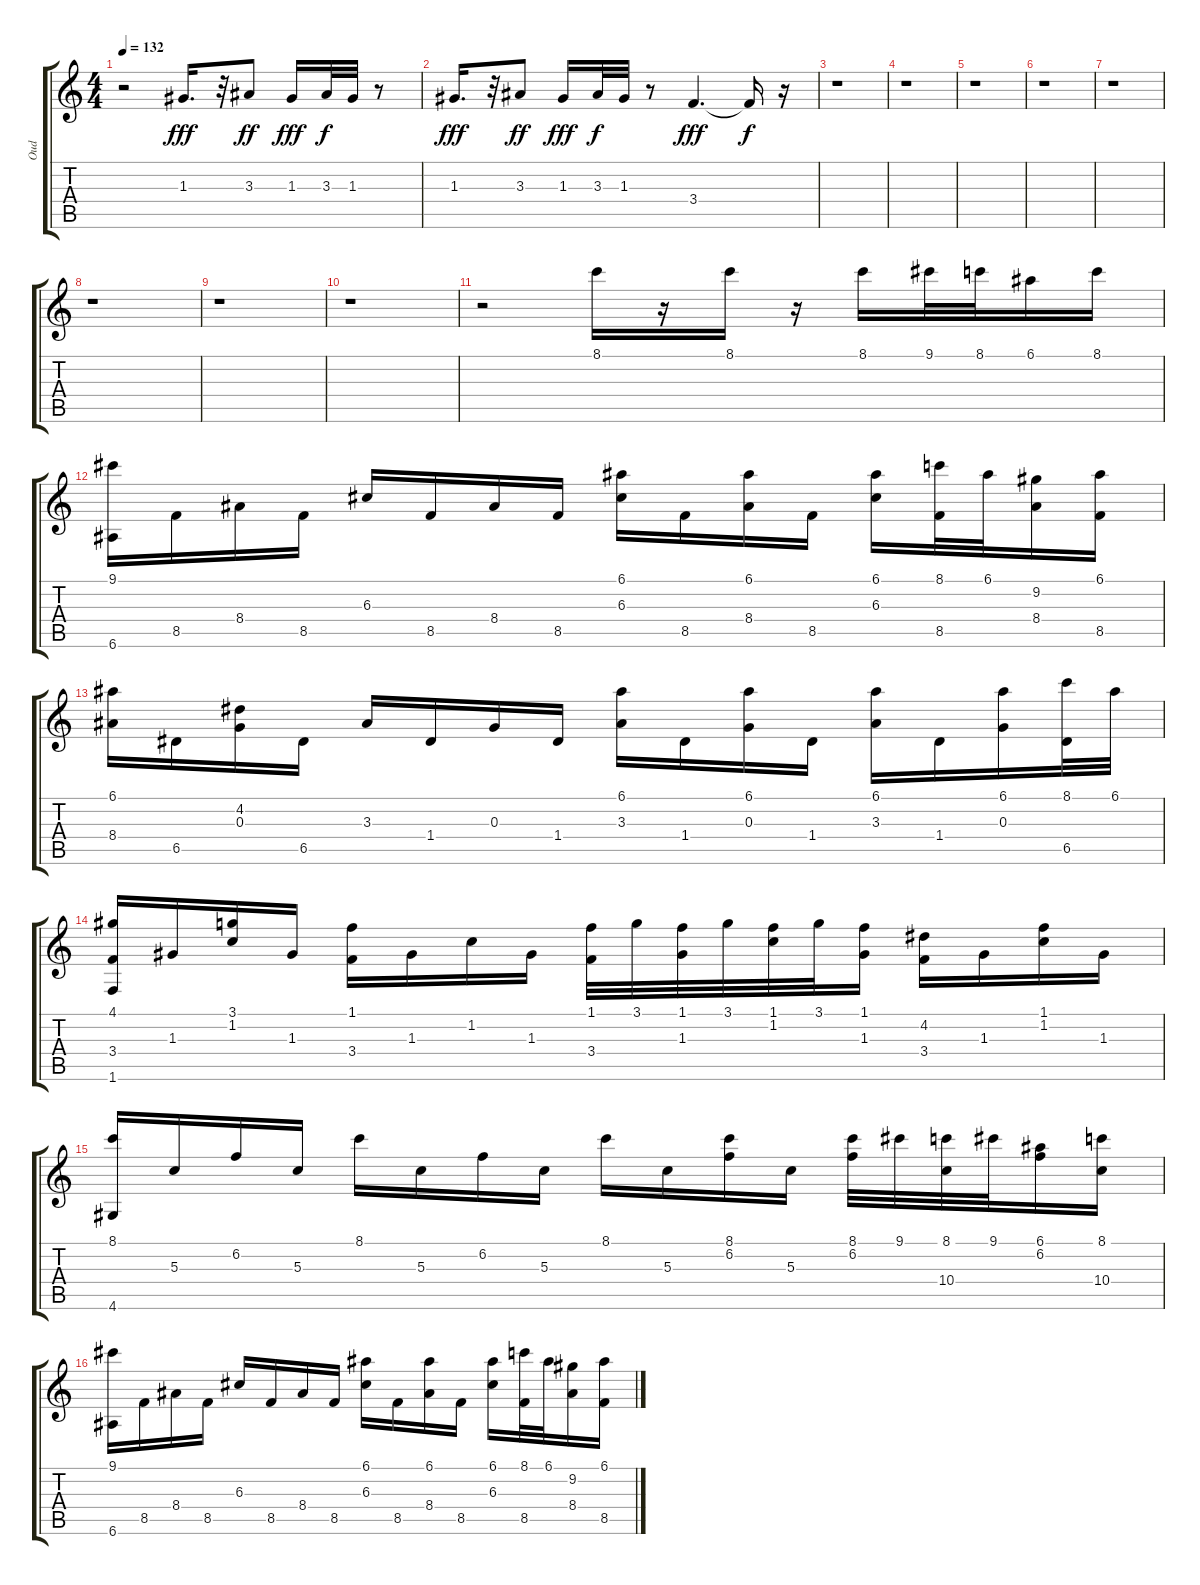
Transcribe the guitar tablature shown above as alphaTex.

\track ("Oud" "Oud") {instrument banjo}
\staff {score tabs}
\tuning (E4 B3 G3 D3 A2 E2) {hide}
\displaytranspose 12
\ts (4 4)
\tempo 132
\clef g2
\ks c
r.2{dy f} 1.3.16{d dy fff} r.32 3.3.8{dy ff} 1.3.16{dy fff} 3.3.32{dy f} 1.3.32 r.8 |
1.3.16{d dy fff} r.32 3.3.8{dy ff} 1.3.16{dy fff} 3.3.32{dy f} 1.3.32 r.8 3.4.4{d dy fff} 3.4{t}.16{dy f} r.16 |
r.1 |
r.1 |
r.1 |
r.1 |
r.1 |
r.1 |
r.1 |
r.1 |
r.2 8.1.16 r.16 8.1.16 r.16 8.1.16 9.1.32 8.1.32 6.1.16 8.1.16 |
(9.1 6.6).16 8.5.16 8.4.16 8.5.16 6.3.16 8.5.16 8.4.16 8.5.16 (6.1 6.3).16 8.5.16 (6.1 8.4).16 8.5.16 (6.1 6.3).16 (8.1 8.5).32 6.1.32 (9.2 8.4).16 (6.1 8.5).16 |
(6.1 8.4).16 6.5.16 (4.2 0.3).16 6.5.16 3.3.16 1.4.16 0.3.16 1.4.16 (6.1 3.3).16 1.4.16 (6.1 0.3).16 1.4.16 (6.1 3.3).16 1.4.16 (6.1 0.3).16 (8.1 6.5).32 6.1.32 |
(4.1 3.4 1.6).16 1.3.16 (3.1 1.2).16 1.3.16 (1.1 3.4).16 1.3.16 1.2.16 1.3.16 (1.1 3.4).32 3.1.32 (1.1 1.3).32 3.1.32 (1.1 1.2).32 3.1.32 (1.1 1.3).16 (4.2 3.4).16 1.3.16 (1.1 1.2).16 1.3.16 |
(8.1 4.6).16 5.3.16 6.2.16 5.3.16 8.1.16 5.3.16 6.2.16 5.3.16 8.1.16 5.3.16 (8.1 6.2).16 5.3.16 (8.1 6.2).32 9.1.32 (8.1 10.4).32 9.1.32 (6.1 6.2).16 (8.1 10.4).16 |
(9.1 6.6).16 8.5.16 8.4.16 8.5.16 6.3.16 8.5.16 8.4.16 8.5.16 (6.1 6.3).16 8.5.16 (6.1 8.4).16 8.5.16 (6.1 6.3).16 (8.1 8.5).32 6.1.32 (9.2 8.4).16 (6.1 8.5).16
